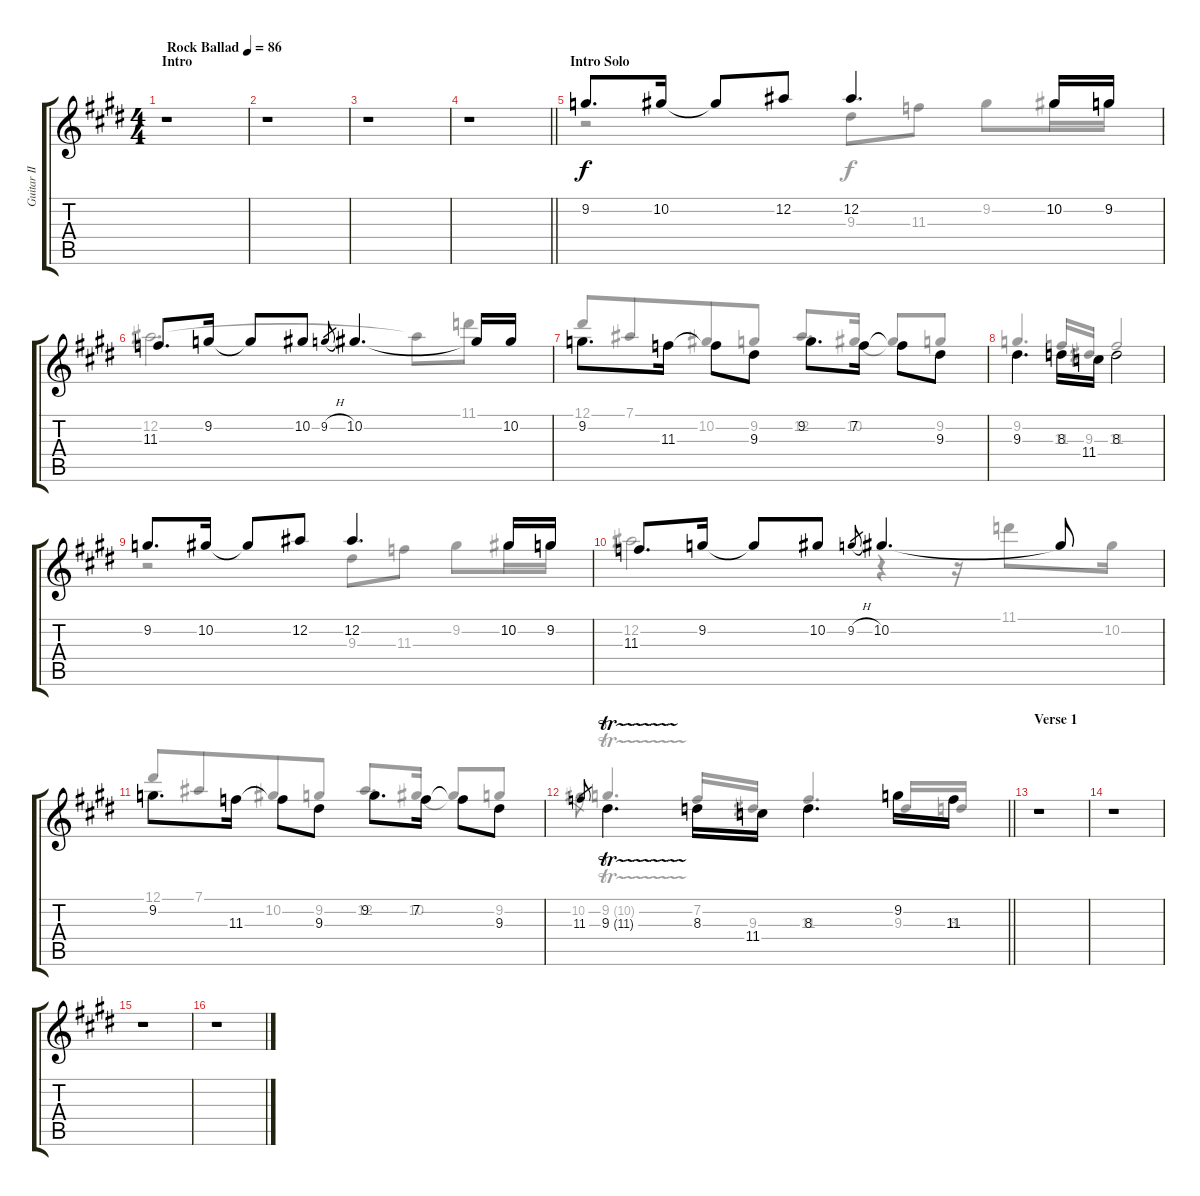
\track ("Guitar II" "Guitar II") {instrument overdrivenguitar}
\staff {score tabs}
\tuning (Eb4 Bb3 Gb3 Db3 Ab2 Eb2) {hide}
\voice
\ts (4 4)
\section ("" "Intro")
\tempo (86 "Rock Ballad")
\clef g2
\ks e
r.1{dy f instrument overdrivenguitar} |
r.1 |
r.1 |
\barLineRight lightlight
r.1 |
\section ("" "Intro Solo")
9.2.8{d} 10.2.16 10.2{t}.8 12.2.8 12.2.4{d} 10.2.16 9.2.16 |
11.3.8{d} 9.2.16 9.2{t}.8 10.2.8 9.2{h}.8{gr} 10.2.4{d} 10.2{t}.16 10.2.16 |
9.2.8{d beam Down} 11.3.16{beam Down} 11.3{t}.8{beam Down} 9.3.8{beam Down} 9.2.8{d beam Down} 7.2.16{beam Down} 7.2{t}.8{beam Down} 9.3.8{beam Down} |
9.3.4{d beam Down} 8.3.16{beam Down} 11.4.16{beam Down} 8.3.2{beam Down} |
9.2.8{d} 10.2.16 10.2{t}.8 12.2.8 12.2.4{d} 10.2.16 9.2.16 |
11.3.8{d} 9.2.16 9.2{t}.8 10.2.8 9.2{h}.8{gr} 10.2.4{d} 10.2{t}.8 |
9.2.8{d beam Down} 11.3.16{beam Down} 11.3{t}.8{beam Down} 9.3.8{beam Down} 9.2.8{d beam Down} 7.2.16{beam Down} 7.2{t}.8{beam Down} 9.3.8{beam Down} |
\barLineRight lightlight
11.3.8{gr} 9.3{tr (11 32)}.4{d beam Down} 8.3.16{beam Down} 11.4.16{beam Down} 8.3.4{d beam Down} 9.2.16{beam Down} 11.3.16{beam Down} |
\section ("" "Verse 1")
r.1 |
r.1 |
r.1 |
r.1
\voice
\clef g2
\ottava regular
\simile none
\ks e
|
|
|
\barLineRight lightlight
|
r.2 9.3.8 11.3.8 9.2.8 10.2.16 9.2.16 |
12.2.2{d} 12.2{t}.8 11.1.8 |
12.1.8{beam Up} 7.1.8{beam Up beam merge} 10.2.8{beam Up} 9.2.8{beam Up} 12.2.8{d beam Up} 10.2.16{beam Up} 10.2{t}.8{beam Up} 9.2.8{beam Up} |
9.2.4{d beam Up} 11.3.16{beam Up} 9.3.16{beam Up} 11.3.2{beam Up} |
r.2 9.3.8 11.3.8 9.2.8 10.2.16 9.2.16 |
12.2.2 r.4 r.16 11.1.8 10.2.16 |
12.1.8{beam Up} 7.1.8{beam Up beam merge} 10.2.8{beam Up} 9.2.8{beam Up} 12.2.8{d beam Up} 10.2.16{beam Up} 10.2{t}.8{beam Up} 9.2.8{beam Up} |
\barLineRight lightlight
10.2.8{gr} 9.2{tr (10 32)}.4{d beam Up} 7.2.16{beam Up} 9.3.16{beam Up} 11.3.4{d beam Up} 9.3.16{beam Up} 8.3.16{beam Up} |
|
|
|
